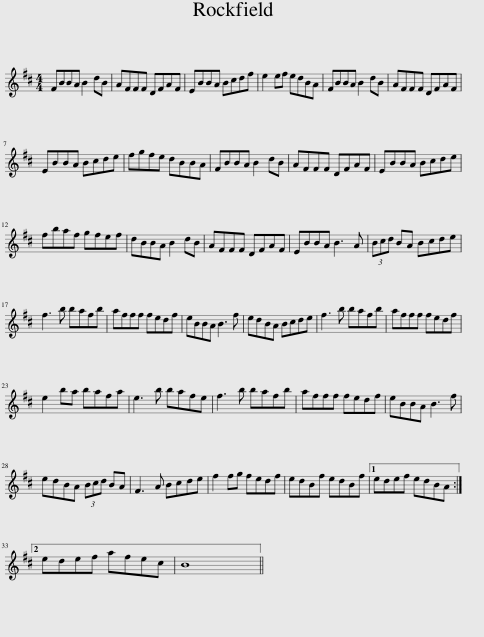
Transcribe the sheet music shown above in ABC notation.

X:1
L:1/8
M:4/4
I:linebreak $
K:Bmin
V:1 treble
V:1
 FBBA B2 dB | AFFF DFAF | EBBA Bcdf | e2 ef edBA | FBBA B2 dB | %5
 AFFF DFAF |$ EBBA Bcde | fgfe dBBA | FBBA B2 dB | AFFF DFAF | %10
 EBBA Bcde |$ fbaf gfef | dBBA B2 dB | AFFF DFAF | EBBA B3 A | %15
 (3Bcd BA Bcde |$ f3 b bafb | afff fedf | eBBA B3 f | edBA Bcde | %20
 f3 b bafb | afff fedf |$ e2 ba bafa | e3 b bafe | f3 b bafb | %25
 afff fedf | eBBA B3 f |$ edBA (3Bcd BA | F3 A Bcde | f2 fg fedf | %30
 edBf edBf |1 edef edBA :|2$ edef afec | B8 || %34
